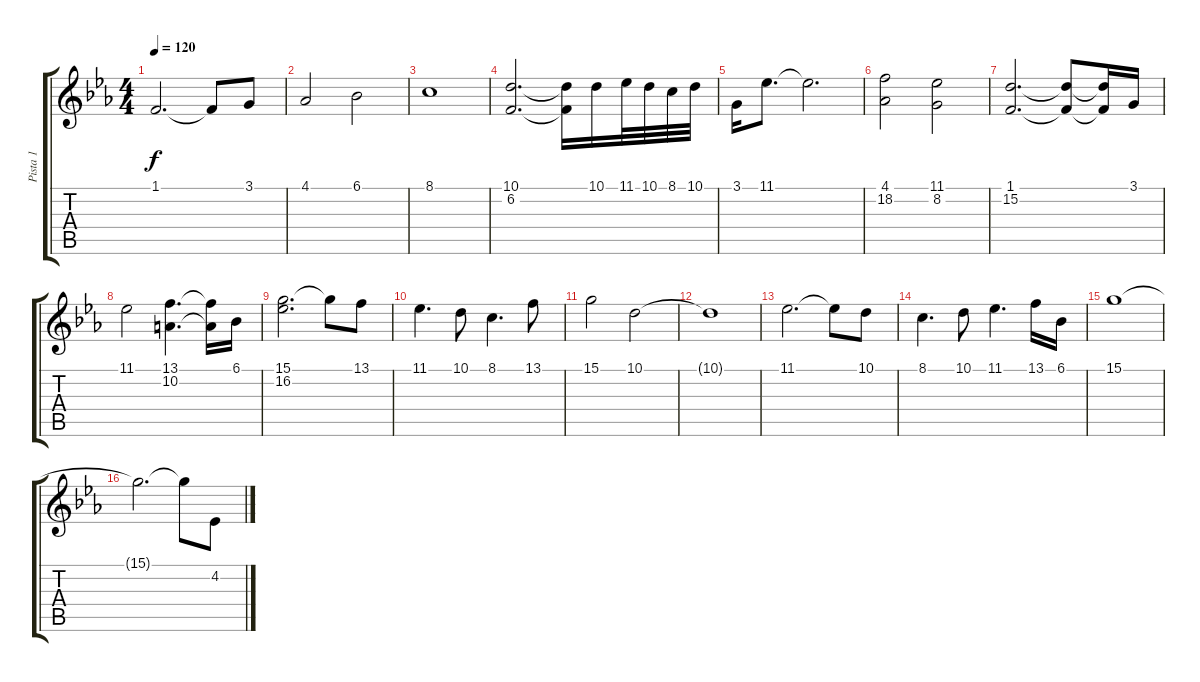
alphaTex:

\track ("Pista 1" "Pista 1") {instrument brightacousticpiano}
\staff {score tabs}
\tuning (E4 B3 G3 D3 A2 E2) {hide}
\ts (4 4)
\tempo 120
\clef g2
\ks eb
1.1.2{d dy f} 1.1{t}.8 3.1.8 |
4.1.2 6.1.2 |
8.1.1 |
(10.1 6.2).2{d} (10.1{t} 6.2{t}).16 10.1.16 11.1.32 10.1.32 8.1.32 10.1.32 |
3.1.16 11.1.8{d} 11.1{t}.2{d} |
(4.1 18.2).2 (11.1 8.2).2 |
(1.1 15.2).2{d} (1.1{t} 15.2{t}).8 (1.1{t} 15.2{t}).16 3.1.16 |
11.1.2 (13.1 10.2).4{d} (13.1{t} 10.2{t}).16 6.1.16 |
(15.1 16.2).2{d} 15.1{t}.8 13.1.8 |
11.1.4{d} 10.1.8 8.1.4{d} 13.1.8 |
15.1.2 10.1.2 |
10.1{t}.1 |
11.1.2{d} 11.1{t}.8 10.1.8 |
8.1.4{d} 10.1.8 11.1.4{d} 13.1.16 6.1.16 |
15.1.1 |
15.1{t}.2{d} 15.1{t}.8 4.2.8
